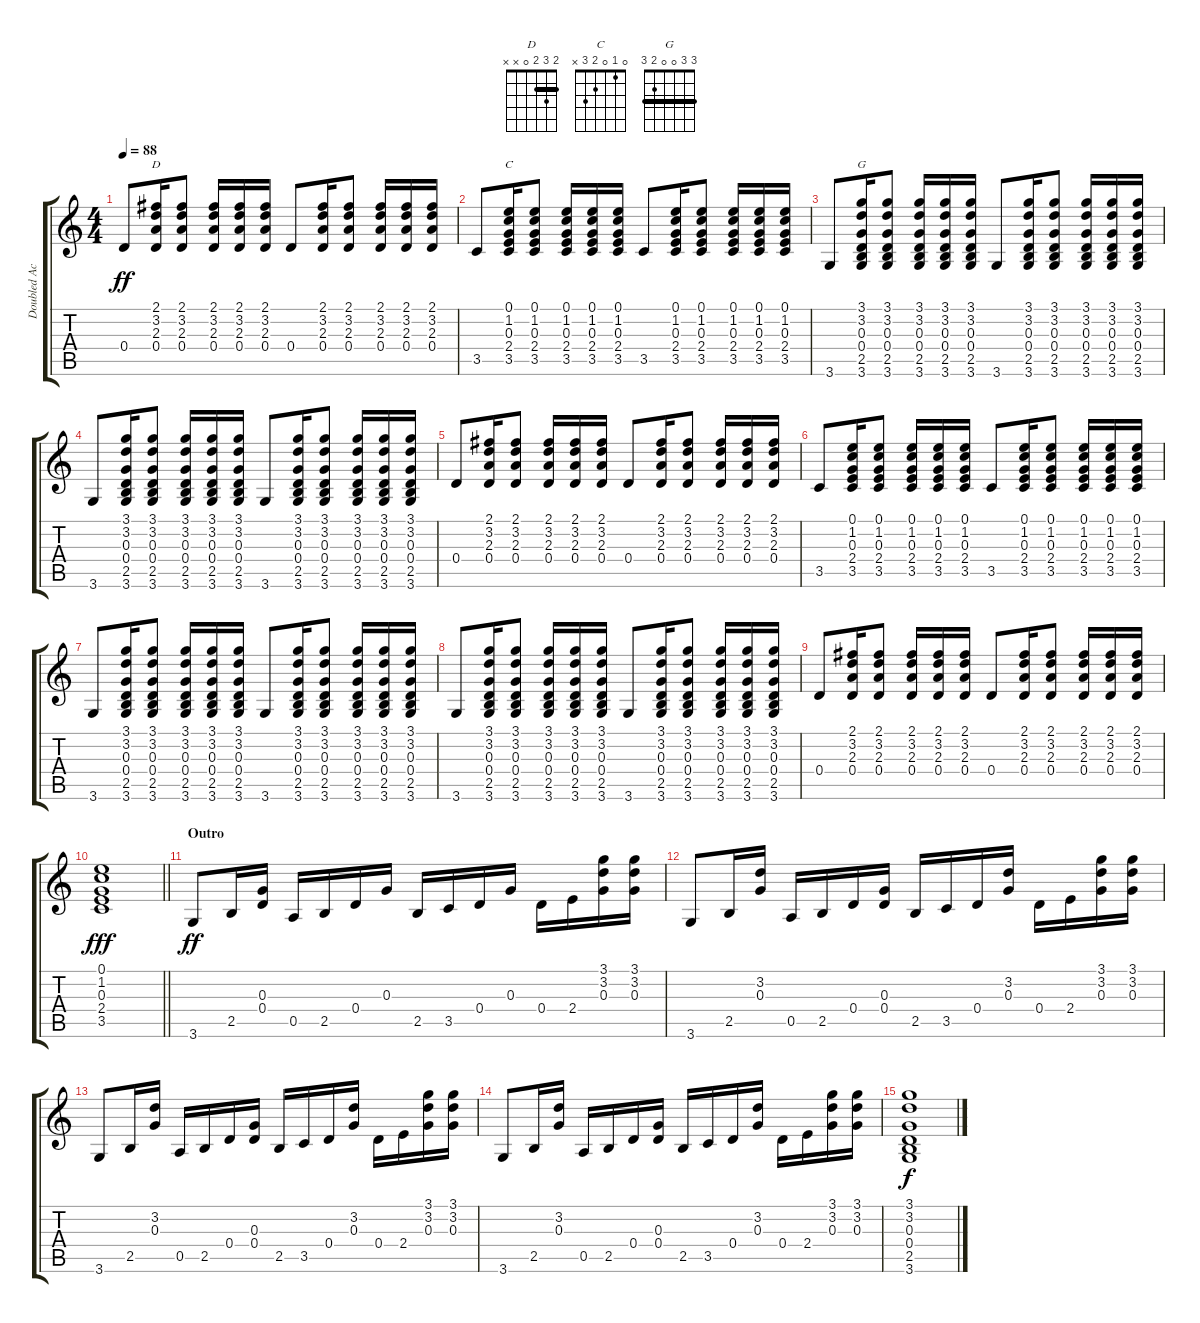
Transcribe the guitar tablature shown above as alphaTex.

\track ("Doubled Acoustic" "Doubled Ac") {instrument acousticguitarnylon}
\staff {score tabs}
\tuning (E4 B3 G3 D3 A2 E2) {hide}
\chord ("D" 2 3 2 0 x x) {barre 2}
\chord ("C" 0 1 0 2 3 x)
\chord ("G" 3 3 0 0 2 3) {barre 3}
\ts (4 4)
\tempo 88
\clef g2
\ks c
0.4.8{dy ff} (2.1 3.2 2.3 0.4).16{ch "D"} (2.1 3.2 2.3 0.4).8 (2.1 3.2 2.3 0.4).16 (2.1 3.2 2.3 0.4).16 (2.1 3.2 2.3 0.4).16 0.4.8 (2.1 3.2 2.3 0.4).16 (2.1 3.2 2.3 0.4).8 (2.1 3.2 2.3 0.4).16 (2.1 3.2 2.3 0.4).16 (2.1 3.2 2.3 0.4).16 |
3.5.8 (0.1 1.2 0.3 2.4 3.5).16{ch "C"} (0.1 1.2 0.3 2.4 3.5).8 (0.1 1.2 0.3 2.4 3.5).16 (0.1 1.2 0.3 2.4 3.5).16 (0.1 1.2 0.3 2.4 3.5).16 3.5.8 (0.1 1.2 0.3 2.4 3.5).16 (0.1 1.2 0.3 2.4 3.5).8 (0.1 1.2 0.3 2.4 3.5).16 (0.1 1.2 0.3 2.4 3.5).16 (0.1 1.2 0.3 2.4 3.5).16 |
3.6.8 (3.1 3.2 0.3 0.4 2.5 3.6).16{ch "G"} (3.1 3.2 0.3 0.4 2.5 3.6).8 (3.1 3.2 0.3 0.4 2.5 3.6).16 (3.1 3.2 0.3 0.4 2.5 3.6).16 (3.1 3.2 0.3 0.4 2.5 3.6).16 3.6.8 (3.1 3.2 0.3 0.4 2.5 3.6).16 (3.1 3.2 0.3 0.4 2.5 3.6).8 (3.1 3.2 0.3 0.4 2.5 3.6).16 (3.1 3.2 0.3 0.4 2.5 3.6).16 (3.1 3.2 0.3 0.4 2.5 3.6).16 |
3.6.8 (3.1 3.2 0.3 0.4 2.5 3.6).16 (3.1 3.2 0.3 0.4 2.5 3.6).8 (3.1 3.2 0.3 0.4 2.5 3.6).16 (3.1 3.2 0.3 0.4 2.5 3.6).16 (3.1 3.2 0.3 0.4 2.5 3.6).16 3.6.8 (3.1 3.2 0.3 0.4 2.5 3.6).16 (3.1 3.2 0.3 0.4 2.5 3.6).8 (3.1 3.2 0.3 0.4 2.5 3.6).16 (3.1 3.2 0.3 0.4 2.5 3.6).16 (3.1 3.2 0.3 0.4 2.5 3.6).16 |
0.4.8 (2.1 3.2 2.3 0.4).16 (2.1 3.2 2.3 0.4).8 (2.1 3.2 2.3 0.4).16 (2.1 3.2 2.3 0.4).16 (2.1 3.2 2.3 0.4).16 0.4.8 (2.1 3.2 2.3 0.4).16 (2.1 3.2 2.3 0.4).8 (2.1 3.2 2.3 0.4).16 (2.1 3.2 2.3 0.4).16 (2.1 3.2 2.3 0.4).16 |
3.5.8 (0.1 1.2 0.3 2.4 3.5).16 (0.1 1.2 0.3 2.4 3.5).8 (0.1 1.2 0.3 2.4 3.5).16 (0.1 1.2 0.3 2.4 3.5).16 (0.1 1.2 0.3 2.4 3.5).16 3.5.8 (0.1 1.2 0.3 2.4 3.5).16 (0.1 1.2 0.3 2.4 3.5).8 (0.1 1.2 0.3 2.4 3.5).16 (0.1 1.2 0.3 2.4 3.5).16 (0.1 1.2 0.3 2.4 3.5).16 |
3.6.8 (3.1 3.2 0.3 0.4 2.5 3.6).16 (3.1 3.2 0.3 0.4 2.5 3.6).8 (3.1 3.2 0.3 0.4 2.5 3.6).16 (3.1 3.2 0.3 0.4 2.5 3.6).16 (3.1 3.2 0.3 0.4 2.5 3.6).16 3.6.8 (3.1 3.2 0.3 0.4 2.5 3.6).16 (3.1 3.2 0.3 0.4 2.5 3.6).8 (3.1 3.2 0.3 0.4 2.5 3.6).16 (3.1 3.2 0.3 0.4 2.5 3.6).16 (3.1 3.2 0.3 0.4 2.5 3.6).16 |
3.6.8 (3.1 3.2 0.3 0.4 2.5 3.6).16 (3.1 3.2 0.3 0.4 2.5 3.6).8 (3.1 3.2 0.3 0.4 2.5 3.6).16 (3.1 3.2 0.3 0.4 2.5 3.6).16 (3.1 3.2 0.3 0.4 2.5 3.6).16 3.6.8 (3.1 3.2 0.3 0.4 2.5 3.6).16 (3.1 3.2 0.3 0.4 2.5 3.6).8 (3.1 3.2 0.3 0.4 2.5 3.6).16 (3.1 3.2 0.3 0.4 2.5 3.6).16 (3.1 3.2 0.3 0.4 2.5 3.6).16 |
0.4.8 (2.1 3.2 2.3 0.4).16 (2.1 3.2 2.3 0.4).8 (2.1 3.2 2.3 0.4).16 (2.1 3.2 2.3 0.4).16 (2.1 3.2 2.3 0.4).16 0.4.8 (2.1 3.2 2.3 0.4).16 (2.1 3.2 2.3 0.4).8 (2.1 3.2 2.3 0.4).16 (2.1 3.2 2.3 0.4).16 (2.1 3.2 2.3 0.4).16 |
\barLineRight lightlight
(0.1 1.2 0.3 2.4 3.5).1{dy fff} |
\section ("" "Outro")
3.6.8{dy ff} 2.5.16 (0.3 0.4).16 0.5.16 2.5.16 0.4.16 0.3.16 2.5.16 3.5.16 0.4.16 0.3.16 0.4.16 2.4.16 (3.1 3.2 0.3).16 (3.1 3.2 0.3).16 |
3.6.8 2.5.16 (3.2 0.3).16 0.5.16 2.5.16 0.4.16 (0.3 0.4).16 2.5.16 3.5.16 0.4.16 (3.2 0.3).16 0.4.16 2.4.16 (3.1 3.2 0.3).16 (3.1 3.2 0.3).16 |
3.6.8 2.5.16 (3.2 0.3).16 0.5.16 2.5.16 0.4.16 (0.3 0.4).16 2.5.16 3.5.16 0.4.16 (3.2 0.3).16 0.4.16 2.4.16 (3.1 3.2 0.3).16 (3.1 3.2 0.3).16 |
3.6.8 2.5.16 (3.2 0.3).16 0.5.16 2.5.16 0.4.16 (0.3 0.4).16 2.5.16 3.5.16 0.4.16 (3.2 0.3).16 0.4.16 2.4.16 (3.1 3.2 0.3).16 (3.1 3.2 0.3).16 |
(3.1 3.2 0.3 0.4 2.5 3.6).1{dy f}
